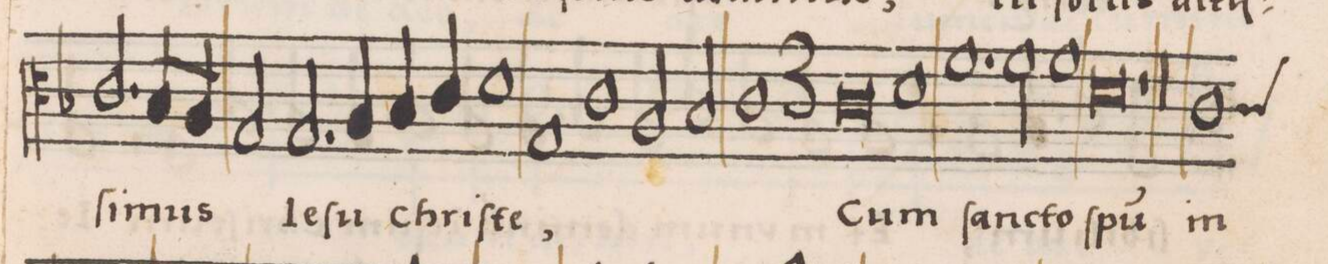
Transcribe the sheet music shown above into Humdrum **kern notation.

**kern	**text
*I"ALTVS	*
*clefC3	*
*k[b-]	*
*met(C|)	*
*M3/2	*
2.c/	-ſi-
8B-/L	-mus
8A/J	.
2G/	.
2.G/	Ie-
=100-	=100-
4A/	-ſu
4B-/	Chri-
4c/	.
1d\	-ſte,
=101-	=101-
1G/	.
1c\	.
=102-	=102-
2A/	.
2B-/	.
1c\	.
=103-	=103-
*M3/1	*
0c\	Cum
1d\	ſan-
=104-	=104-
1.f\	-cto
2f\	ſp(i-
1f\	-ri-
=105-	=105-
0d\	-t)u
00.r	.
=106-	=106-
=107-	=107-
1r	.
=108-	=108-
*custos:c	*
1c\	in
*-	*-
